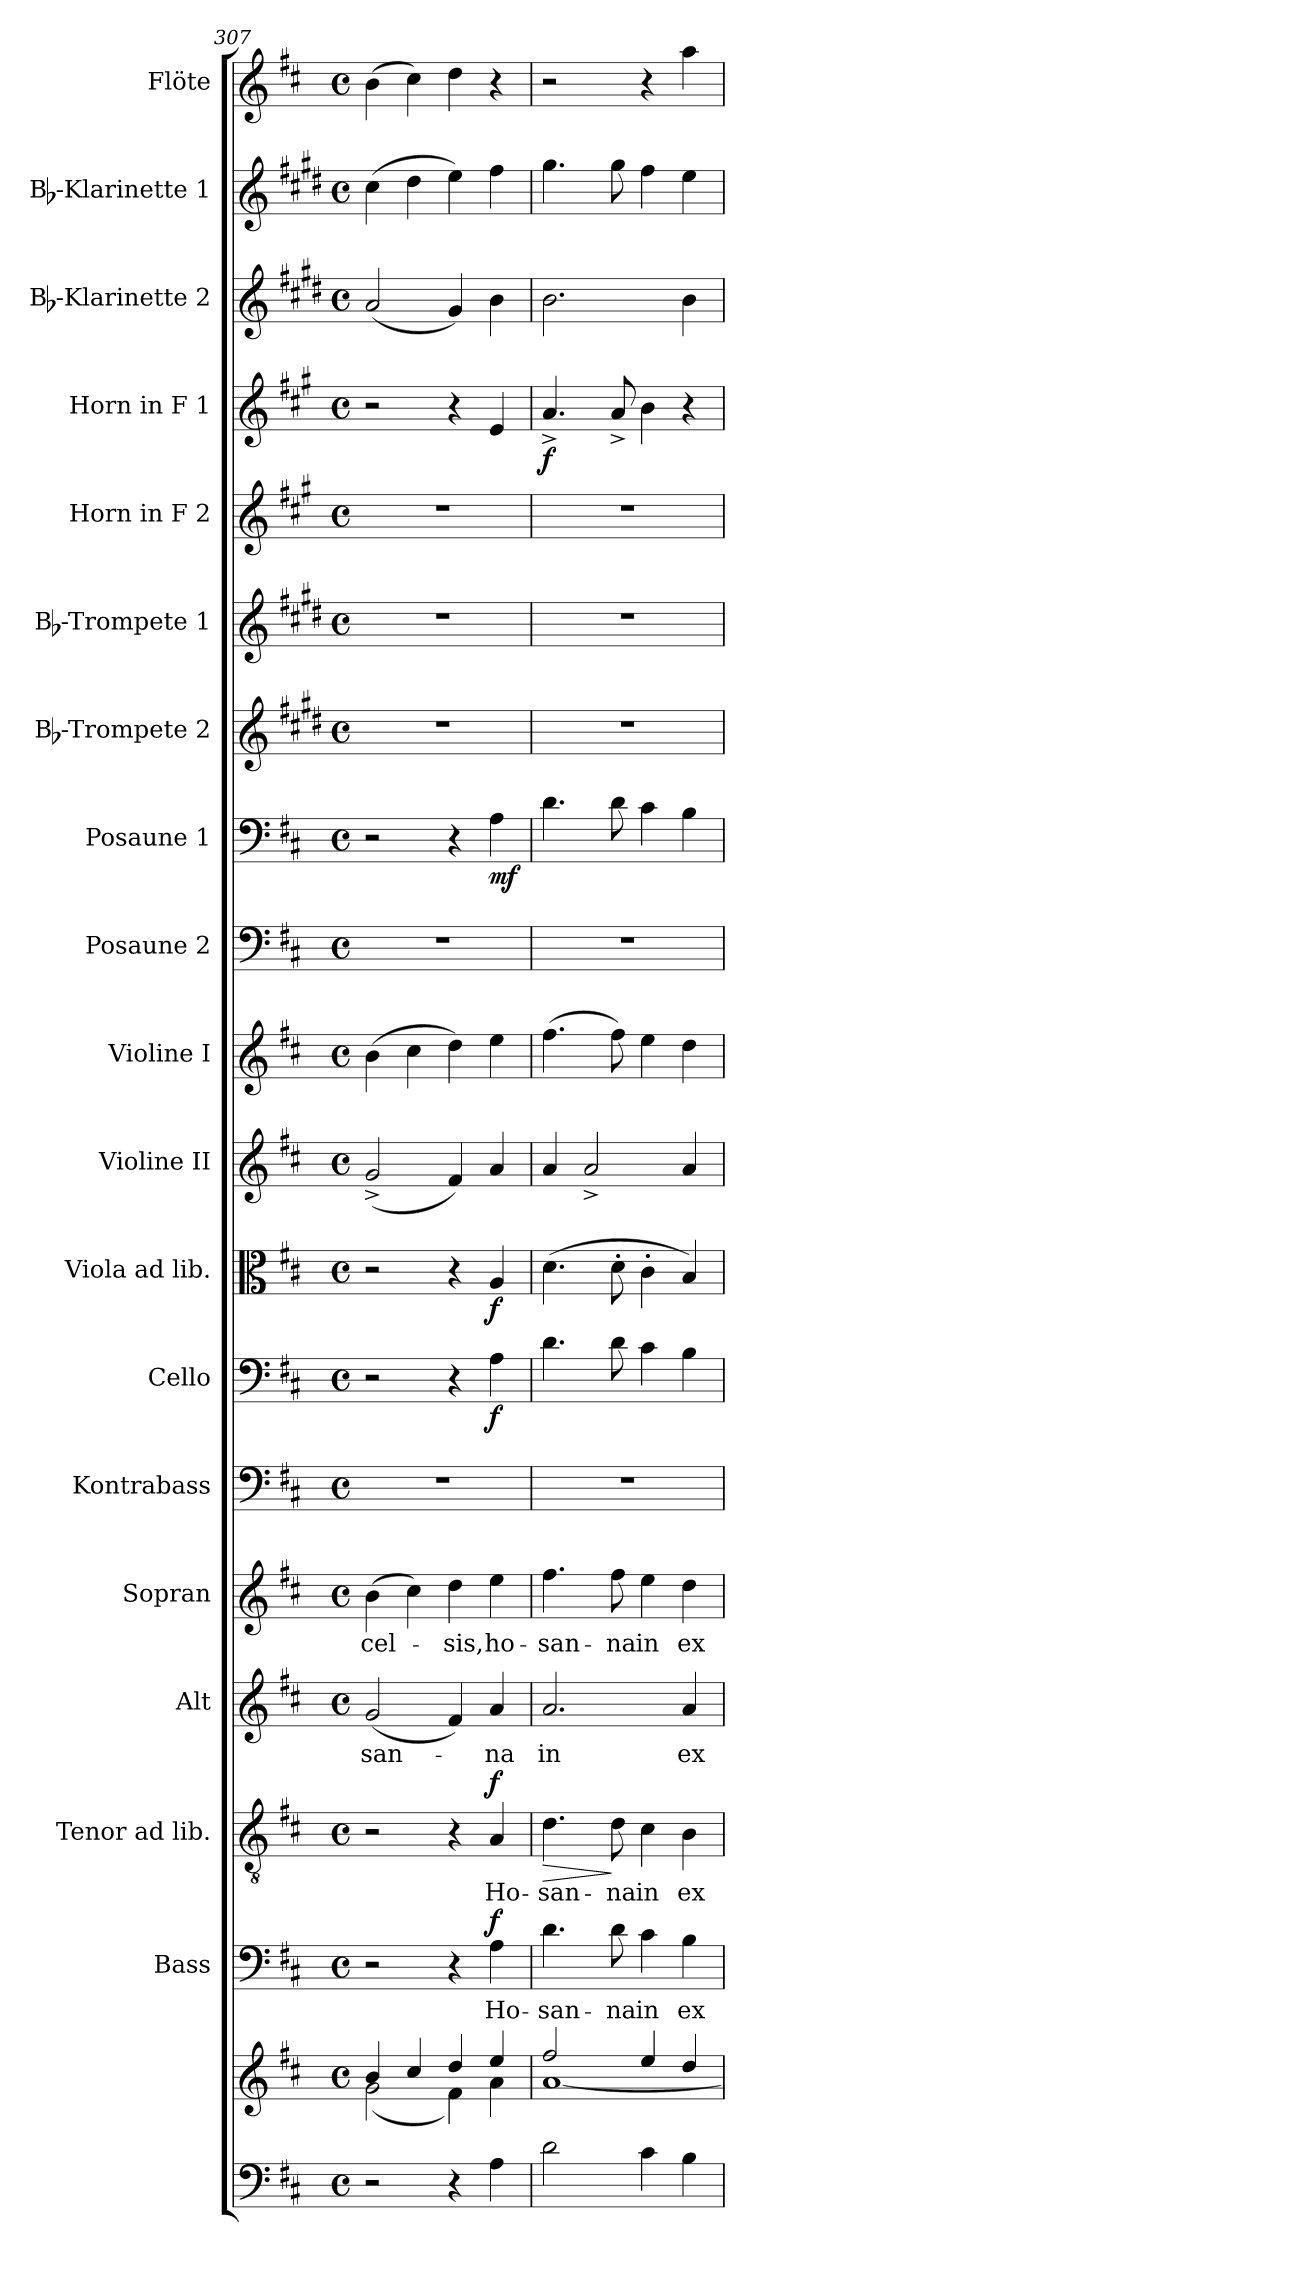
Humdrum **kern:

**kern	**kern	**kern	**text	**dynam	**kern	**text	**dynam	**kern	**text	**kern	**text	**kern	**kern	**dynam	**kern	**dynam	**kern	**kern	**kern	**kern	**dynam	**kern	**kern	**kern	**kern	**dynam	**kern	**kern	**kern
*part19	*part19	*part18	*part18	*part18	*part17	*part17	*part17	*part16	*part16	*part15	*part15	*part14	*part13	*part13	*part12	*part12	*part11	*part10	*part9	*part8	*part8	*part7	*part6	*part5	*part4	*part4	*part3	*part2	*part1
*staff20	*staff19	*staff18	*staff18	*staff18	*staff17	*staff17	*staff17	*staff16	*staff16	*staff15	*staff15	*staff14	*staff13	*staff13	*staff12	*staff12	*staff11	*staff10	*staff9	*staff8	*staff8	*staff7	*staff6	*staff5	*staff4	*staff4	*staff3	*staff2	*staff1
*	*	*I"Bass	*	*	*I"Tenor ad lib.	*	*	*I"Alt	*	*I"Sopran	*	*I"Kontrabass	*I"Cello	*	*I"Viola ad lib.	*	*I"Violine II	*I"Violine I	*I"Posaune 2	*I"Posaune 1	*	*I"Bb-Trompete 2	*I"Bb-Trompete 1	*I"Horn in F 2	*I"Horn in F 1	*	*I"Bb-Klarinette 2	*I"Bb-Klarinette 1	*I"Flöte
*	*	*I'B.	*	*	*I'T.	*	*	*I'A.	*	*I'S.	*	*I'Kb.	*	*	*I'Vla.	*	*I'Vl. II	*I'Vl. I	*I'Pos. 2	*I'Pos. 1	*	*I'Bb Trp. 2	*I'Bb Trp. 1	*	*	*	*I'Bb Kl. 2	*I'Bb Kl. 1	*I'Fl.
*clefF4	*clefG2	*clefF4	*	*	*clefGv2	*	*	*clefG2	*	*clefG2	*	*clefF4	*clefF4	*	*clefC3	*	*clefG2	*clefG2	*clefF4	*clefF4	*	*clefG2	*clefG2	*clefG2	*clefG2	*	*clefG2	*clefG2	*clefG2
*	*	*	*	*	*	*	*	*	*	*	*	*ITrd7c12	*	*	*	*	*	*	*	*	*	*ITrd1c2	*ITrd1c2	*ITrd4c7	*ITrd4c7	*	*ITrd1c2	*ITrd1c2	*
*k[f#c#]	*k[f#c#]	*k[f#c#]	*	*	*k[f#c#]	*	*	*k[f#c#]	*	*k[f#c#]	*	*k[f#c#]	*k[f#c#]	*	*k[f#c#]	*	*k[f#c#]	*k[f#c#]	*k[f#c#]	*k[f#c#]	*	*k[f#c#]	*k[f#c#]	*k[f#c#]	*k[f#c#]	*	*k[f#c#]	*k[f#c#]	*k[f#c#]
*D:	*D:	*D:	*	*	*D:	*	*	*D:	*	*D:	*	*D:	*D:	*	*D:	*	*D:	*D:	*D:	*D:	*	*D:	*D:	*D:	*D:	*	*D:	*D:	*D:
*M4/4	*M4/4	*M4/4	*	*	*M4/4	*	*	*M4/4	*	*M4/4	*	*M4/4	*M4/4	*	*M4/4	*	*M4/4	*M4/4	*M4/4	*M4/4	*	*M4/4	*M4/4	*M4/4	*M4/4	*	*M4/4	*M4/4	*M4/4
*met(c)	*met(c)	*met(c)	*	*	*met(c)	*	*	*met(c)	*	*met(c)	*	*met(c)	*met(c)	*	*met(c)	*	*met(c)	*met(c)	*met(c)	*met(c)	*	*met(c)	*met(c)	*met(c)	*met(c)	*	*met(c)	*met(c)	*met(c)
=307	=307	=307	=307	=307	=307	=307	=307	=307	=307	=307	=307	=307	=307	=307	=307	=307	=307	=307	=307	=307	=307	=307	=307	=307	=307	=307	=307	=307	=307
*	*^	*	*	*	*	*	*	*	*	*	*	*	*	*	*	*	*	*	*	*	*	*	*	*	*	*	*	*	*
!	!	!	!	!	!	!	!	!	!	!LO:LY:b	!	!LO:LY:b	!	!	!	!	!	!	!	!	!	!	!	!	!	!	!	!	!	!
2r	4b/	(<2g\	2r	.	.	2r	.	.	(<2g/	-san-	(>4b\	-cel-	1r	2r	.	2r	.	(<2g^</	(>4b\	1r	2r	.	1r	1r	1r	2r	.	(<2g/	(>4b\	(>4b\
.	4cc#/	.	.	.	.	.	.	.	.	.	4cc#\)	.	.	.	.	.	.	.	4cc#\	.	.	.	.	.	.	.	.	.	4cc#\	4cc#\)
!	!	!	!	!	!	!	!	!	!	!	!	!LO:LY:b	!	!	!	!	!	!	!	!	!	!	!	!	!	!	!	!	!	!
4r	4dd/	4f#\)	4r	.	.	4r	.	.	4f#/)	.	4dd\	-sis,	.	4r	.	4r	.	4f#/)	4dd\)	.	4r	.	.	.	.	4r	.	4f#/)	4dd\)	4dd\
!	!	!	!	!LO:LY:b	!LO:DY:a	!	!LO:LY:b	!LO:DY:a	!	!LO:LY:b	!	!LO:LY:b	!	!	!LO:DY:b	!	!LO:DY:b	!	!	!	!	!LO:DY:b	!	!	!	!	!	!	!	!
4A\	4ee/	4a\	4A\	Ho-	f	4A/	Ho-	f	4a/	-na	4ee\	ho-	.	4A\	f	4A/	f	4a/	4ee\	.	4A\	mf	.	.	.	4A/	.	4a\	4ee\	4r
=308	=308	=308	=308	=308	=308	=308	=308	=308	=308	=308	=308	=308	=308	=308	=308	=308	=308	=308	=308	=308	=308	=308	=308	=308	=308	=308	=308	=308	=308	=308
!	!	!	!	!LO:LY:b	!	!	!LO:LY:b	!LO:HP:b	!	!LO:LY:b	!	!LO:LY:b	!	!	!	!	!	!	!	!	!	!	!	!	!	!	!LO:DY:b	!	!	!
2d\	2ff#/	[<1a	4.d\	-san-	.	4.d\	-san-	>	2.a/	in	4.ff#\	-san-	1r	4.d\	.	(>4.d\	.	4a/	(>4.ff#\	1r	4.d\	.	1r	1r	1r	4.d^</	f	2.a\	4.ff#\	2r
.	.	.	.	.	.	.	.	.	.	.	.	.	.	.	.	.	.	2a^</	.	.	.	.	.	.	.	.	.	.	.	.
!	!	!	!	!LO:LY:b	!	!	!LO:LY:b	!	!	!	!	!LO:LY:b	!	!	!	!	!	!	!	!	!	!	!	!	!	!	!	!	!	!
.	.	.	8d\	-na	.	8d\	-na	]	.	.	8ff#\	-na	.	8d\	.	8d'>\	.	.	8ff#\)	.	8d\	.	.	.	.	8d^</	.	.	8ff#\	.
!	!	!	!	!LO:LY:b	!	!	!LO:LY:b	!	!	!	!	!LO:LY:b	!	!	!	!	!	!	!	!	!	!	!	!	!	!	!	!	!	!
4c#\	4ee/	.	4c#\	in	.	4c#\	in	.	.	.	4ee\	in	.	4c#\	.	4c#'>\	.	.	4ee\	.	4c#\	.	.	.	.	4e\	.	.	4ee\	4r
!	!	!	!	!LO:LY:b	!	!	!LO:LY:b	!	!	!LO:LY:b	!	!LO:LY:b	!	!	!	!	!	!	!	!	!	!	!	!	!	!	!	!	!	!
4B\	4dd/	.	4B\	ex-	.	4B\	ex-	.	4a/	ex-	4dd\	ex-	.	4B\	.	4B/)	.	4a/	4dd\	.	4B\	.	.	.	.	4r	.	4a\	4dd\	4aa\
*	*v	*v	*	*	*	*	*	*	*	*	*	*	*	*	*	*	*	*	*	*	*	*	*	*	*	*	*	*	*	*
=	=	=	=	=	=	=	=	=	=	=	=	=	=	=	=	=	=	=	=	=	=	=	=	=	=	=	=	=	=
*-	*-	*-	*-	*-	*-	*-	*-	*-	*-	*-	*-	*-	*-	*-	*-	*-	*-	*-	*-	*-	*-	*-	*-	*-	*-	*-	*-	*-	*-
